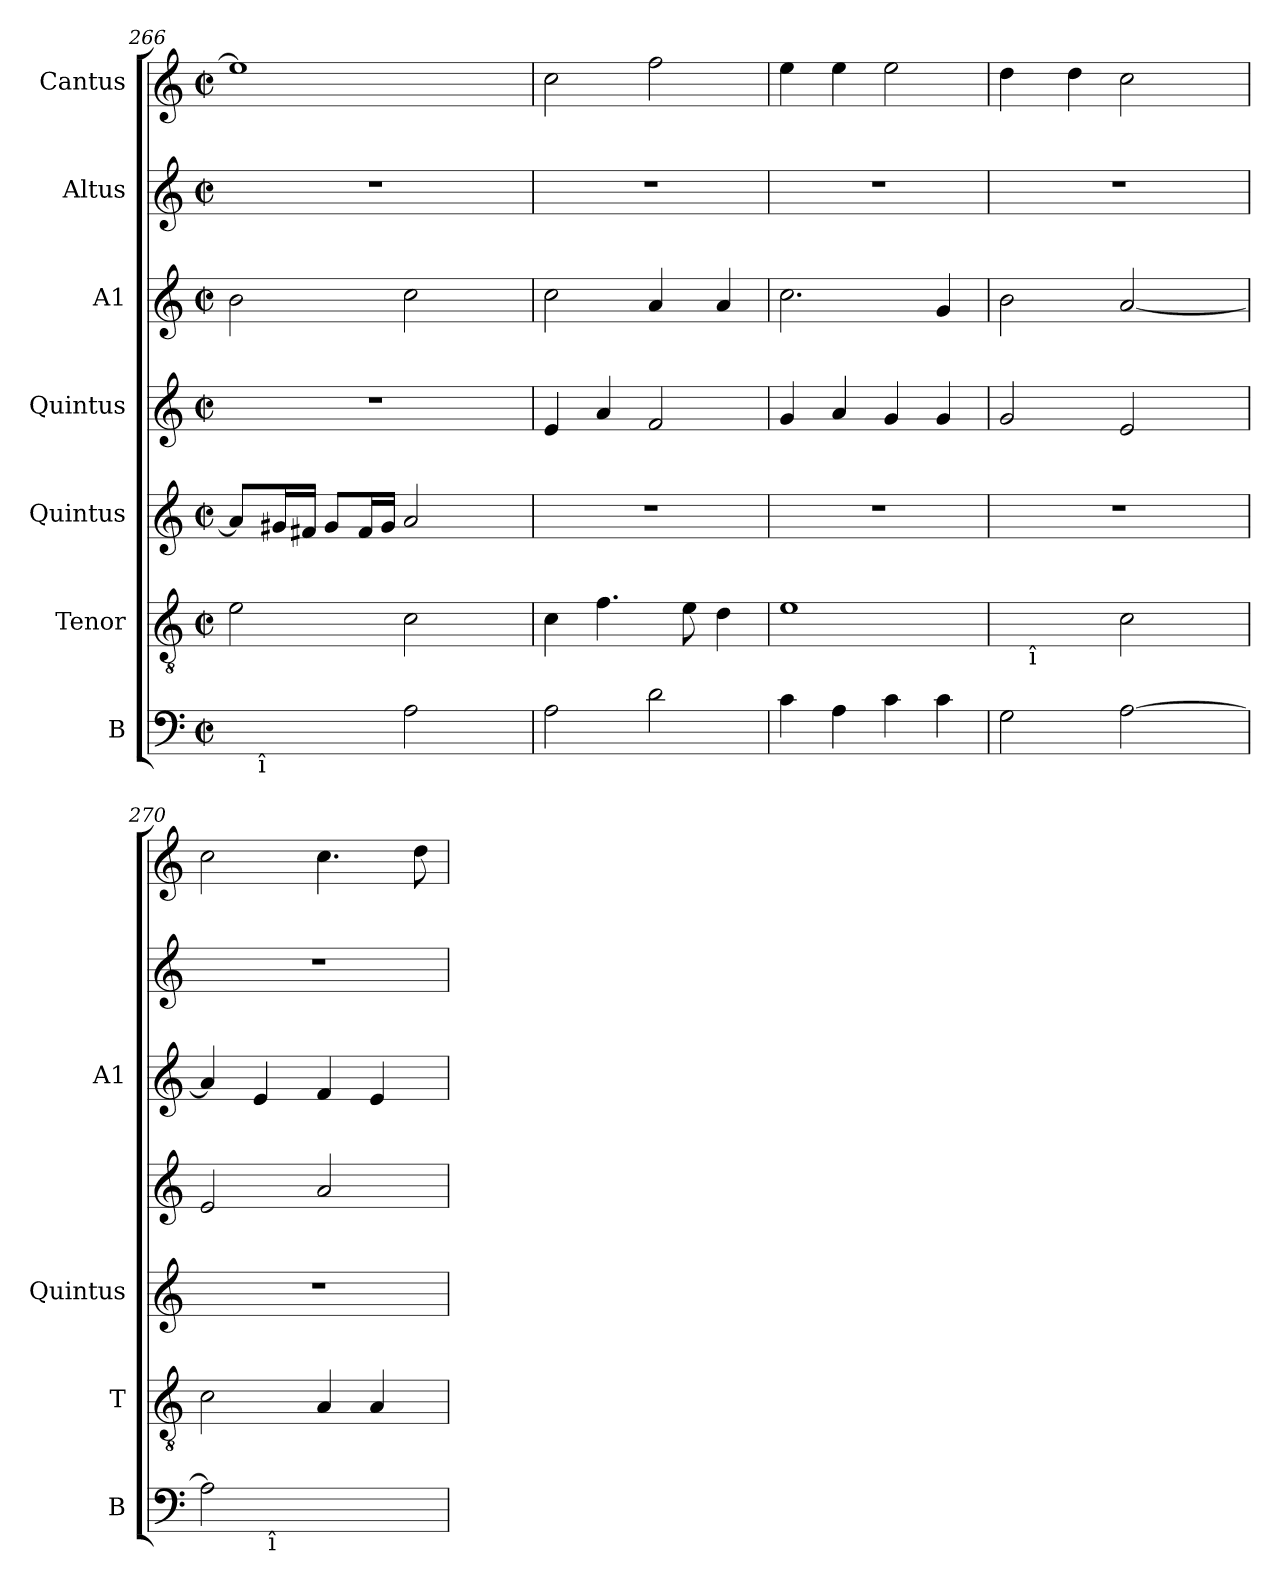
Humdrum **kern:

**kern	**kern	**kern	**text	**kern	**kern	**kern	**kern
*part7	*part6	*part5	*part5	*part4	*part3	*part2	*part1
*staff7	*staff6	*staff5	*staff5	*staff4	*staff3	*staff2	*staff1
*I"B	*I"Tenor	*I"Quintus	*	*I"Quintus	*I"A1	*I"Altus	*I"Cantus
*I'B	*I'T	*I'Quintus	*	*	*I'A1	*	*
*clefF4	*clefGv2	*clefG2	*	*clefG2	*clefG2	*clefG2	*clefG2
*k[]	*k[]	*k[]	*	*k[]	*k[]	*k[]	*k[]
*C:	*C:	*C:	*	*C:	*C:	*C:	*C:
*M2/2	*M2/2	*M2/2	*	*M2/2	*M2/2	*M2/2	*M2/2
*met(c|)	*met(c|)	*met(c|)	*	*met(c|)	*met(c|)	*met(c|)	*met(c|)
=266	=266	=266	=266	=266	=266	=266	=266
*^	*	*	*	*	*	*	*
2ryy	16.ryy	2e\	8a/L]	.	1r	2b\	1r	1ee]
!	!LO:TX:b:t=î	!	!	!	!	!	!	!
.	2ryy	.	.	.	.	.	.	.
.	.	.	16g#X/L	.	.	.	.	.
.	.	.	16f#X/JJ	.	.	.	.	.
.	.	.	8g#/L	.	.	.	.	.
.	.	.	16f#/L	.	.	.	.	.
.	.	.	16g#/JJ	.	.	.	.	.
2A\	.	2c\	2a/	.	.	2cc\	.	.
.	4ryy	.	.	.	.	.	.	.
.	8ryy	.	.	.	.	.	.	.
.	32ryy	.	.	.	.	.	.	.
!!LO:LB:g=z
=267	=267	=267	=267	=267	=267	=267	=267	=267
!LO:TX:a:t=ú	!	!	!	!	!	!	!	!
*v	*v	*	*	*	*	*	*	*
2A\	4c\	1r	.	4e/	2cc\	1r	2cc\
.	4.f\	.	.	4a/	.	.	.
2d\	.	.	.	2f/	4a/	.	2ff\
.	8e\	.	.	.	.	.	.
.	4d\	.	.	.	4a/	.	.
=268	=268	=268	=268	=268	=268	=268	=268
4c\	1e	1r	.	4g/	2.cc\	1r	4ee\
4A\	.	.	.	4a/	.	.	4ee\
4c\	.	.	.	4g/	.	.	2ee\
4c\	.	.	.	4g/	4g/	.	.
=269	=269	=269	=269	=269	=269	=269	=269
*	*^	*	*	*	*	*	*
2G\	2ryy	16.ryy	1r	.	2g/	2b\	1r	4dd\
!	!	!LO:TX:b:t=î	!	!	!	!	!	!
.	.	2ryy	.	.	.	.	.	.
.	.	.	.	.	.	.	.	4dd\
[>2A\	2c\	.	.	.	2e/	[<2a/	.	2cc\
.	.	4ryy	.	.	.	.	.	.
.	.	8ryy	.	.	.	.	.	.
.	.	32ryy	.	.	.	.	.	.
*	*v	*v	*	*	*	*	*	*
=270	=270	=270	=270	=270	=270	=270	=270
*^	*	*	*	*	*	*	*
2A\]	4ryy	2c\	1r	.	2e/	4a/]	1r	2cc\
.	32ryy	.	.	.	.	4e/	.	.
!	!LO:TX:b:t=î	!	!	!	!	!	!	!
.	2ryy	.	.	.	.	.	.	.
2ryy	.	4A/	.	.	2a/	4f/	.	4.cc\
.	.	4A/	.	.	.	4e/	.	.
.	8..ryy	.	.	.	.	.	.	.
.	.	.	.	.	.	.	.	8dd\
*v	*v	*	*	*	*	*	*	*
=	=	=	=	=	=	=	=
*-	*-	*-	*-	*-	*-	*-	*-
